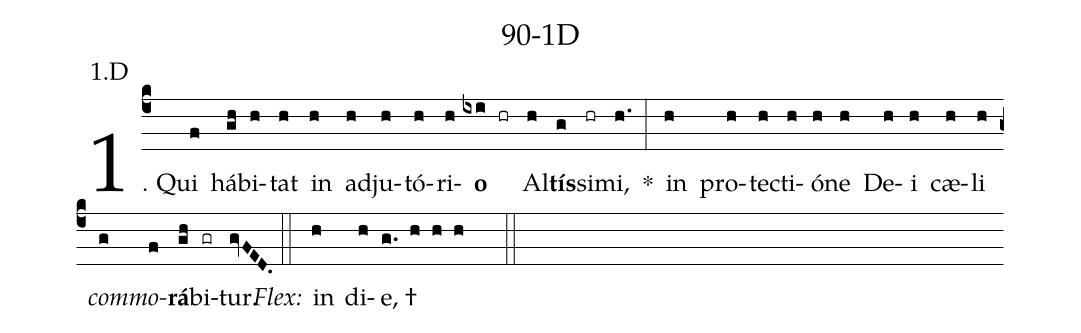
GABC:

name: 90-1D;
annotation: 1.D;
%%
(c4)1. Qui(f) há(gh)bi(h)tat(h) in(h) ad(h)ju(h)tó(h)ri(h)<b>o</b>(ixi hr) Al(h)<b>tís</b>(g)si(hr)mi,(h.) *(:) in(h) pro(h)tec(h)ti(h)ó(h)ne(h) De(h)i(h) cæ(h)li(h) <i>com</i>(g)<i>mo</i>(f)<b>rá</b>(gh)bi(gr)tur.(gvFED.) (::)
<i>Flex:</i>()  in(h) di(h)e, †(g. h h h  ::)
